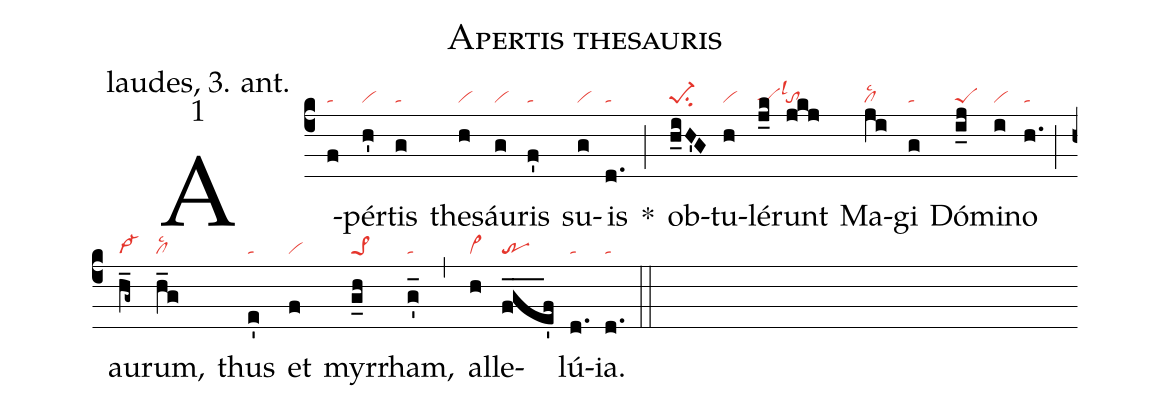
name: Apertis thesauris;
office-part: laudes, 3. ant.;
mode: 1;
nabc-lines: 1;
%%
(c4) A(f|ta)pér(h'|vi)tis(g|ta) the(h|vi)sáu(g|vi)ris(f'|ta) su(g|vi)is(d.|ta) *(;)
ob(h_iH'G|pe-1su2)tu(h|vi)lé(j_k|peSlsl3)runt(jkj|to) Ma(ji|cllsc2)gi(g|ta) Dó(i_j|peS)mi(i|vi)no(h.|ta) (;)
au(h_g~|vi->)rum,(h_g|cllsc2) thus(e'|ta) et(f|vi) myr(g_h|pe>1)rham,(g'_|ta) (,)
al(h|vi>)le(fge'___f|tr)lú(d.|ta)ia.(d.|ta) (::)
